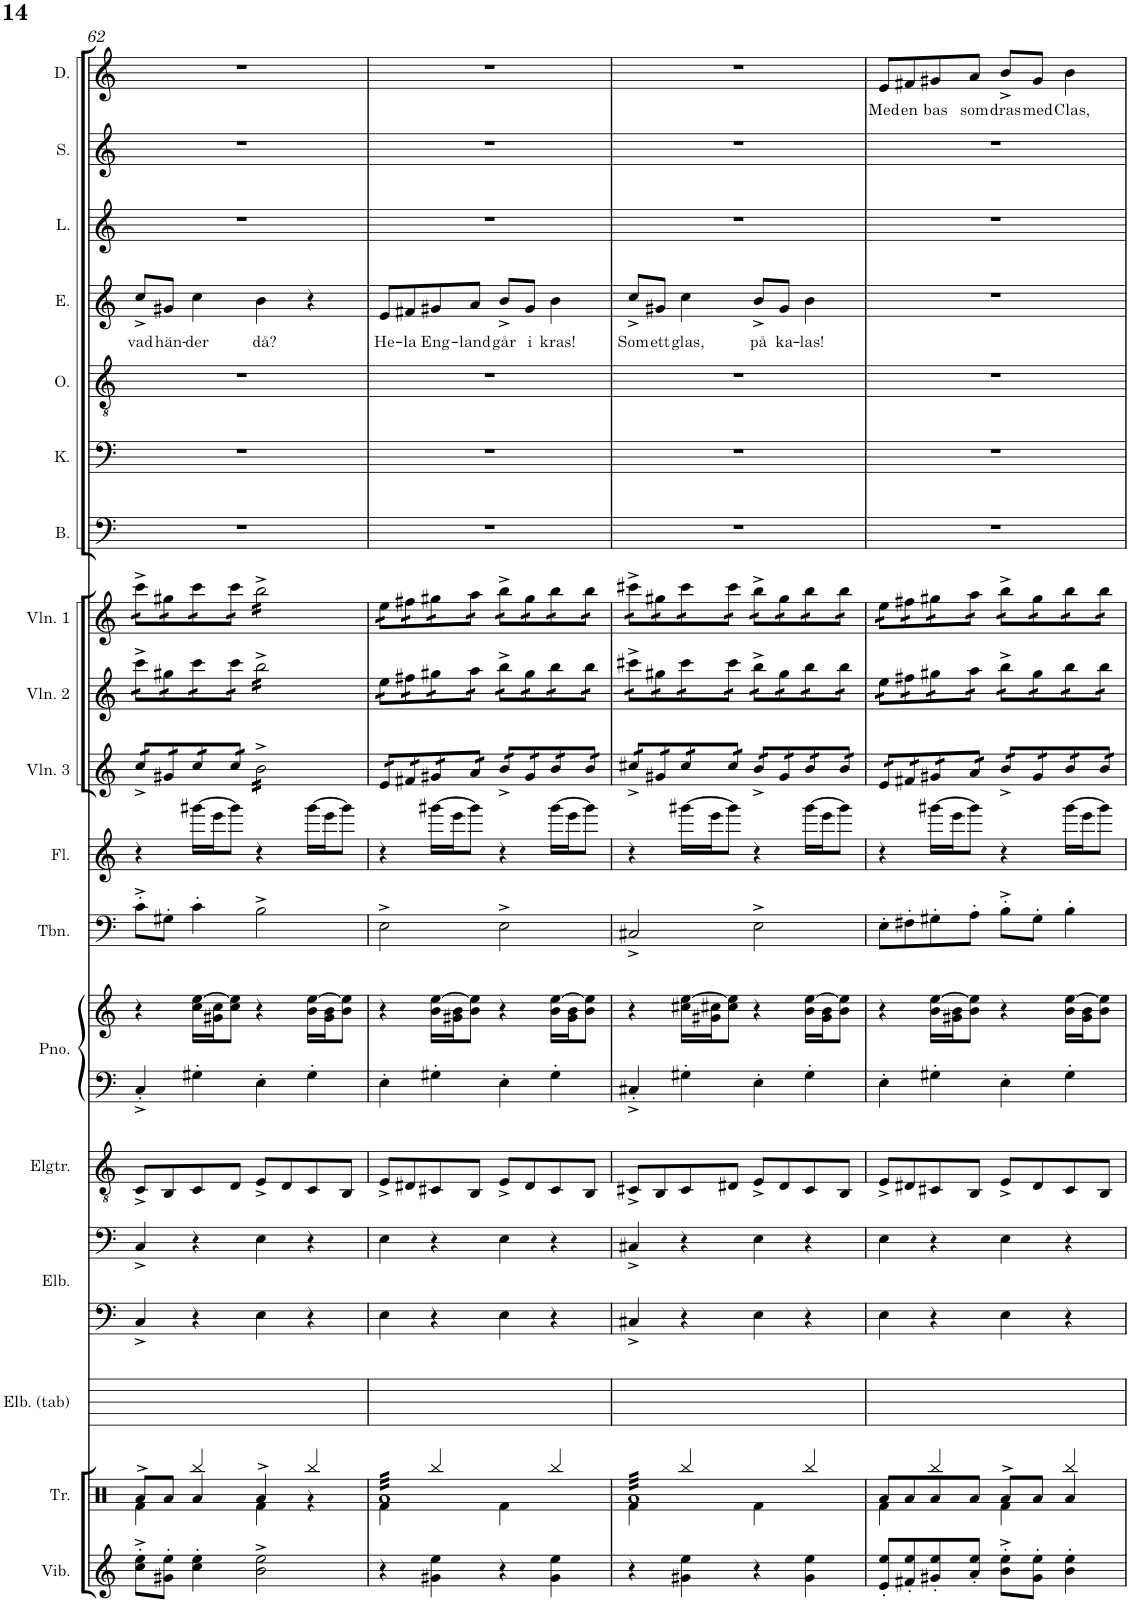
**kern	**kern	**kern	**kern	**kern	**kern	**kern	**kern	**kern	**kern	**kern	**kern	**text	**kern	**text
*part11	*part10	*part10	*part9	*part8	*part8	*part7	*part6	*part5	*part4	*part3	*part2	*part2	*part1	*part1
*staff13	*staff12	*staff11	*staff10	*staff9	*staff8	*staff7	*staff6	*staff5	*staff4	*staff3	*staff2	*staff2	*staff1	*staff1
*I"Vibrafon	*I"Elbas	*	*I"Elgitarr	*I"Piano	*	*I"Trombon	*I"Tvärflöjt	*I"Violin 3	*I"Violin 2	*I"Violin 1	*I"Elisabet	*	*I"Drake	*
*I'Vib.	*I'Elb.	*	*I'Elgtr.	*I'Pno.	*	*I'Tbn.	*	*I'Vln. 3	*I'Vln. 2	*I'Vln. 1	*I'E.	*	*I'D.	*
!!LO:PB:g=z
*clefG2	*clefF4	*clefF4	*clefGv2	*clefF4	*clefG2	*clefF4	*clefG2	*clefG2	*clefG2	*clefG2	*clefG2	*	*clefG2	*
*	*Trd7c12	*Trd7c12	*	*	*	*	*	*	*	*	*	*	*	*
*k[]	*k[]	*	*k[]	*k[]	*k[]	*k[]	*k[]	*k[]	*k[]	*k[]	*k[]	*	*k[]	*
*M4/4	*M4/4	*M4/4	*M4/4	*M4/4	*M4/4	*M4/4	*M4/4	*M4/4	*M4/4	*M4/4	*M4/4	*	*M4/4	*
=62	=62	=62	=62	=62	=62	=62	=62	=62	=62	=62	=62	=62	=62	=62
!	!	!	!	!	!	!	!	!	!	!	!	!LO:LY:b	!	!
*	*	*	*	*	*	*	*	*tremolo	*	*	*	*	*	*
*	*	*	*	*	*	*	*	*	*tremolo	*	*	*	*	*
*	*	*	*	*	*	*	*	*	*	*tremolo	*	*	*	*
8cc\'^ 8ee\'^L	4C^/	4C^/	8C^/L	4C'^/	4r	8c'^\L	4r	16cc^/LL	16ccc^\LL	16ccc^\LL	8cc^/L	vad	1r	.
.	.	.	.	.	.	.	.	16cc^/	16ccc^\	16ccc^\	.	.	.	.
!	!	!	!	!	!	!	!	!	!	!	!	!LO:LY:b	!	!
8g#X\' 8ee\'J	.	.	8BB/	.	.	8G#X'\J	.	16g#X/	16gg#X\	16gg#X\	8g#X/J	hän-	.	.
.	.	.	.	.	.	.	.	16g#X/	16gg#X\	16gg#X\	.	.	.	.
!	!	!	!	!	!	!	!	!	!	!	!	!LO:LY:b	!	!
4cc\' 4ee\'	4r	4r	8C/	4G#X'\	16cc\ [16ee\LL	4c'\	[16ggg#X\LL	16cc/	16ccc\	16ccc\	4cc\	-der	.	.
.	.	.	.	.	16g#X\ 16cc\J	.	16eee\J	16cc/	16ccc\	16ccc\	.	.	.	.
.	.	.	8D/J	.	8cc\ 8ee\]J	.	8ggg#\J]	16cc/	16ccc\	16ccc\	.	.	.	.
.	.	.	.	.	.	.	.	16cc/JJ	16ccc\JJ	16ccc\JJ	.	.	.	.
!	!	!	!	!	!	!	!	!	!	!	!	!LO:LY:b	!	!
2b\^ 2ee\^	4E\	4E\	8E^/L	4E'\	4r	2B^\	4r	16b^\LL	16bb^\LL	16bb^\LL	4b\	då?	.	.
.	.	.	.	.	.	.	.	16b^\	16bb^\	16bb^\	.	.	.	.
.	.	.	8D/	.	.	.	.	16b^\	16bb^\	16bb^\	.	.	.	.
.	.	.	.	.	.	.	.	16b^\	16bb^\	16bb^\	.	.	.	.
.	4r	4r	8C/	4G#'\	16b\ [16ee\LL	.	[16ggg#\LL	16b^\	16bb^\	16bb^\	4r	.	.	.
.	.	.	.	.	16g#\ 16b\J	.	16eee\J	16b^\	16bb^\	16bb^\	.	.	.	.
.	.	.	8BB/J	.	8b\ 8ee\]J	.	8ggg#\J]	16b^\	16bb^\	16bb^\	.	.	.	.
.	.	.	.	.	.	.	.	16b^\JJ	16bb^\JJ	16bb^\JJ	.	.	.	.
=63	=63	=63	=63	=63	=63	=63	=63	=63	=63	=63	=63	=63	=63	=63
!	!	!	!	!	!	!	!	!	!	!	!	!LO:LY:b	!	!
4r	4E\	4E\	8E^/L	4E'\	4r	2E^\	4r	16e/LL	16ee\LL	16ee\LL	8e/L	-He-	1r	.
.	.	.	.	.	.	.	.	16e/	16ee\	16ee\	.	.	.	.
!	!	!	!	!	!	!	!	!	!	!	!	!LO:LY:b	!	!
.	.	.	8D#X/	.	.	.	.	16f#X/	16ff#X\	16ff#X\	8f#X/	-la	.	.
.	.	.	.	.	.	.	.	16f#X/	16ff#X\	16ff#X\	.	.	.	.
!	!	!	!	!	!	!	!	!	!	!	!	!LO:LY:b	!	!
4g#X\ 4ee\	4r	4r	8C#X/	4G#X'\	16b\ [16ee\LL	.	[16ggg#X\LL	16g#X/	16gg#X\	16gg#X\	8g#X/	Eng-	.	.
.	.	.	.	.	16g#X\ 16b\J	.	16eee\J	16g#X/	16gg#X\	16gg#X\	.	.	.	.
!	!	!	!	!	!	!	!	!	!	!	!	!LO:LY:b	!	!
.	.	.	8BB/J	.	8b\ 8ee\]J	.	8ggg#\J]	16a/	16aa\	16aa\	8a/J	-land	.	.
.	.	.	.	.	.	.	.	16a/JJ	16aa\JJ	16aa\JJ	.	.	.	.
!	!	!	!	!	!	!	!	!	!	!	!	!LO:LY:b	!	!
4r	4E\	4E\	8E^/L	4E'\	4r	2E^\	4r	16b^/LL	16bb^\LL	16bb^\LL	8b^/L	går	.	.
.	.	.	.	.	.	.	.	16b^/	16bb^\	16bb^\	.	.	.	.
!	!	!	!	!	!	!	!	!	!	!	!	!LO:LY:b	!	!
.	.	.	8D#/	.	.	.	.	16g#/	16gg#\	16gg#\	8g#/J	i	.	.
.	.	.	.	.	.	.	.	16g#/	16gg#\	16gg#\	.	.	.	.
!	!	!	!	!	!	!	!	!	!	!	!	!LO:LY:b	!	!
4g#\ 4ee\	4r	4r	8C#/	4G#'\	16b\ [16ee\LL	.	[16ggg#\LL	16b/	16bb\	16bb\	4b\	kras!	.	.
.	.	.	.	.	16g#\ 16b\J	.	16eee\J	16b/	16bb\	16bb\	.	.	.	.
.	.	.	8BB/J	.	8b\ 8ee\]J	.	8ggg#\J]	16b/	16bb\	16bb\	.	.	.	.
.	.	.	.	.	.	.	.	16b/JJ	16bb\JJ	16bb\JJ	.	.	.	.
=64	=64	=64	=64	=64	=64	=64	=64	=64	=64	=64	=64	=64	=64	=64
!	!	!	!	!	!	!	!	!	!	!	!	!LO:LY:b	!	!
4r	4C#X^/	4C#X^/	8C#X^/L	4C#X'^/	4r	2C#X^/	4r	16cc#X^/LL	16ccc#X^\LL	16ccc#X^\LL	8cc^/L	Som	1r	.
.	.	.	.	.	.	.	.	16cc#X^/	16ccc#X^\	16ccc#X^\	.	.	.	.
!	!	!	!	!	!	!	!	!	!	!	!	!LO:LY:b	!	!
.	.	.	8BB/	.	.	.	.	16g#X/	16gg#X\	16gg#X\	8g#X/J	ett	.	.
.	.	.	.	.	.	.	.	16g#X/	16gg#X\	16gg#X\	.	.	.	.
!	!	!	!	!	!	!	!	!	!	!	!	!LO:LY:b	!	!
4g#X\ 4ee\	4r	4r	8C#/	4G#X'\	16cc#X\ [16ee\LL	.	[16ggg#X\LL	16cc#/	16ccc#\	16ccc#\	4cc\	glas,	.	.
.	.	.	.	.	16g#X\ 16cc#X\J	.	16eee\J	16cc#/	16ccc#\	16ccc#\	.	.	.	.
.	.	.	8D#X/J	.	8cc#\ 8ee\]J	.	8ggg#\J]	16cc#/	16ccc#\	16ccc#\	.	.	.	.
.	.	.	.	.	.	.	.	16cc#/JJ	16ccc#\JJ	16ccc#\JJ	.	.	.	.
!	!	!	!	!	!	!	!	!	!	!	!	!LO:LY:b	!	!
4r	4E\	4E\	8E^/L	4E'\	4r	2E^\	4r	16b^/LL	16bb^\LL	16bb^\LL	8b^/L	på	.	.
.	.	.	.	.	.	.	.	16b^/	16bb^\	16bb^\	.	.	.	.
!	!	!	!	!	!	!	!	!	!	!	!	!LO:LY:b	!	!
.	.	.	8D#/	.	.	.	.	16g#/	16gg#\	16gg#\	8g#/J	ka-	.	.
.	.	.	.	.	.	.	.	16g#/	16gg#\	16gg#\	.	.	.	.
!	!	!	!	!	!	!	!	!	!	!	!	!LO:LY:b	!	!
4g#\ 4ee\	4r	4r	8C#/	4G#'\	16b\ [16ee\LL	.	[16ggg#\LL	16b/	16bb\	16bb\	4b\	-las!	.	.
.	.	.	.	.	16g#\ 16b\J	.	16eee\J	16b/	16bb\	16bb\	.	.	.	.
.	.	.	8BB/J	.	8b\ 8ee\]J	.	8ggg#\J]	16b/	16bb\	16bb\	.	.	.	.
.	.	.	.	.	.	.	.	16b/JJ	16bb\JJ	16bb\JJ	.	.	.	.
=65	=65	=65	=65	=65	=65	=65	=65	=65	=65	=65	=65	=65	=65	=65
!	!	!	!	!	!	!	!	!	!	!	!	!	!	!LO:LY:b
8e/' 8ee/'L	4E\	4E\	8E^/L	4E'\	4r	8E'\L	4r	16e/LL	16ee\LL	16ee\LL	1r	.	8e/L	Med
.	.	.	.	.	.	.	.	16e/	16ee\	16ee\	.	.	.	.
!	!	!	!	!	!	!	!	!	!	!	!	!	!	!LO:LY:b
8f#X/' 8ee/'	.	.	8D#X/	.	.	8F#X'\	.	16f#X/	16ff#X\	16ff#X\	.	.	8f#X/	en
.	.	.	.	.	.	.	.	16f#X/	16ff#X\	16ff#X\	.	.	.	.
!	!	!	!	!	!	!	!	!	!	!	!	!	!	!LO:LY:b
8g#X/' 8ee/'	4r	4r	8C#X/	4G#X'\	16b\ [16ee\LL	8G#X'\	[16ggg#X\LL	16g#X/	16gg#X\	16gg#X\	.	.	8g#X/	bas
.	.	.	.	.	16g#X\ 16b\J	.	16eee\J	16g#X/	16gg#X\	16gg#X\	.	.	.	.
!	!	!	!	!	!	!	!	!	!	!	!	!	!	!LO:LY:b
8a/' 8ee/'J	.	.	8BB/J	.	8b\ 8ee\]J	8A'\J	8ggg#\J]	16a/	16aa\	16aa\	.	.	8a/J	som
.	.	.	.	.	.	.	.	16a/JJ	16aa\JJ	16aa\JJ	.	.	.	.
!	!	!	!	!	!	!	!	!	!	!	!	!	!	!LO:LY:b
8b\'^ 8ee\'^L	4E\	4E\	8E^/L	4E'\	4r	8B'^\L	4r	16b^/LL	16bb^\LL	16bb^\LL	.	.	8b^/L	dras
.	.	.	.	.	.	.	.	16b^/	16bb^\	16bb^\	.	.	.	.
!	!	!	!	!	!	!	!	!	!	!	!	!	!	!LO:LY:b
8g#\' 8ee\'J	.	.	8D#/	.	.	8G#'\J	.	16g#/	16gg#\	16gg#\	.	.	8g#/J	med
.	.	.	.	.	.	.	.	16g#/	16gg#\	16gg#\	.	.	.	.
!	!	!	!	!	!	!	!	!	!	!	!	!	!	!LO:LY:b
4b\' 4ee\'	4r	4r	8C#/	4G#'\	16b\ [16ee\LL	4B'\	[16ggg#\LL	16b/	16bb\	16bb\	.	.	4b\	Clas,
.	.	.	.	.	16g#\ 16b\J	.	16eee\J	16b/	16bb\	16bb\	.	.	.	.
.	.	.	8BB/J	.	8b\ 8ee\]J	.	8ggg#\J]	16b/	16bb\	16bb\	.	.	.	.
.	.	.	.	.	.	.	.	16b/JJ	16bb\JJ	16bb\JJ	.	.	.	.
*	*	*	*	*	*	*	*	*	*	*Xtremolo	*	*	*	*
*	*	*	*	*	*	*	*	*	*Xtremolo	*	*	*	*	*
*	*	*	*	*	*	*	*	*Xtremolo	*	*	*	*	*	*
=	=	=	=	=	=	=	=	=	=	=	=	=	=	=
*-	*-	*-	*-	*-	*-	*-	*-	*-	*-	*-	*-	*-	*-	*-
